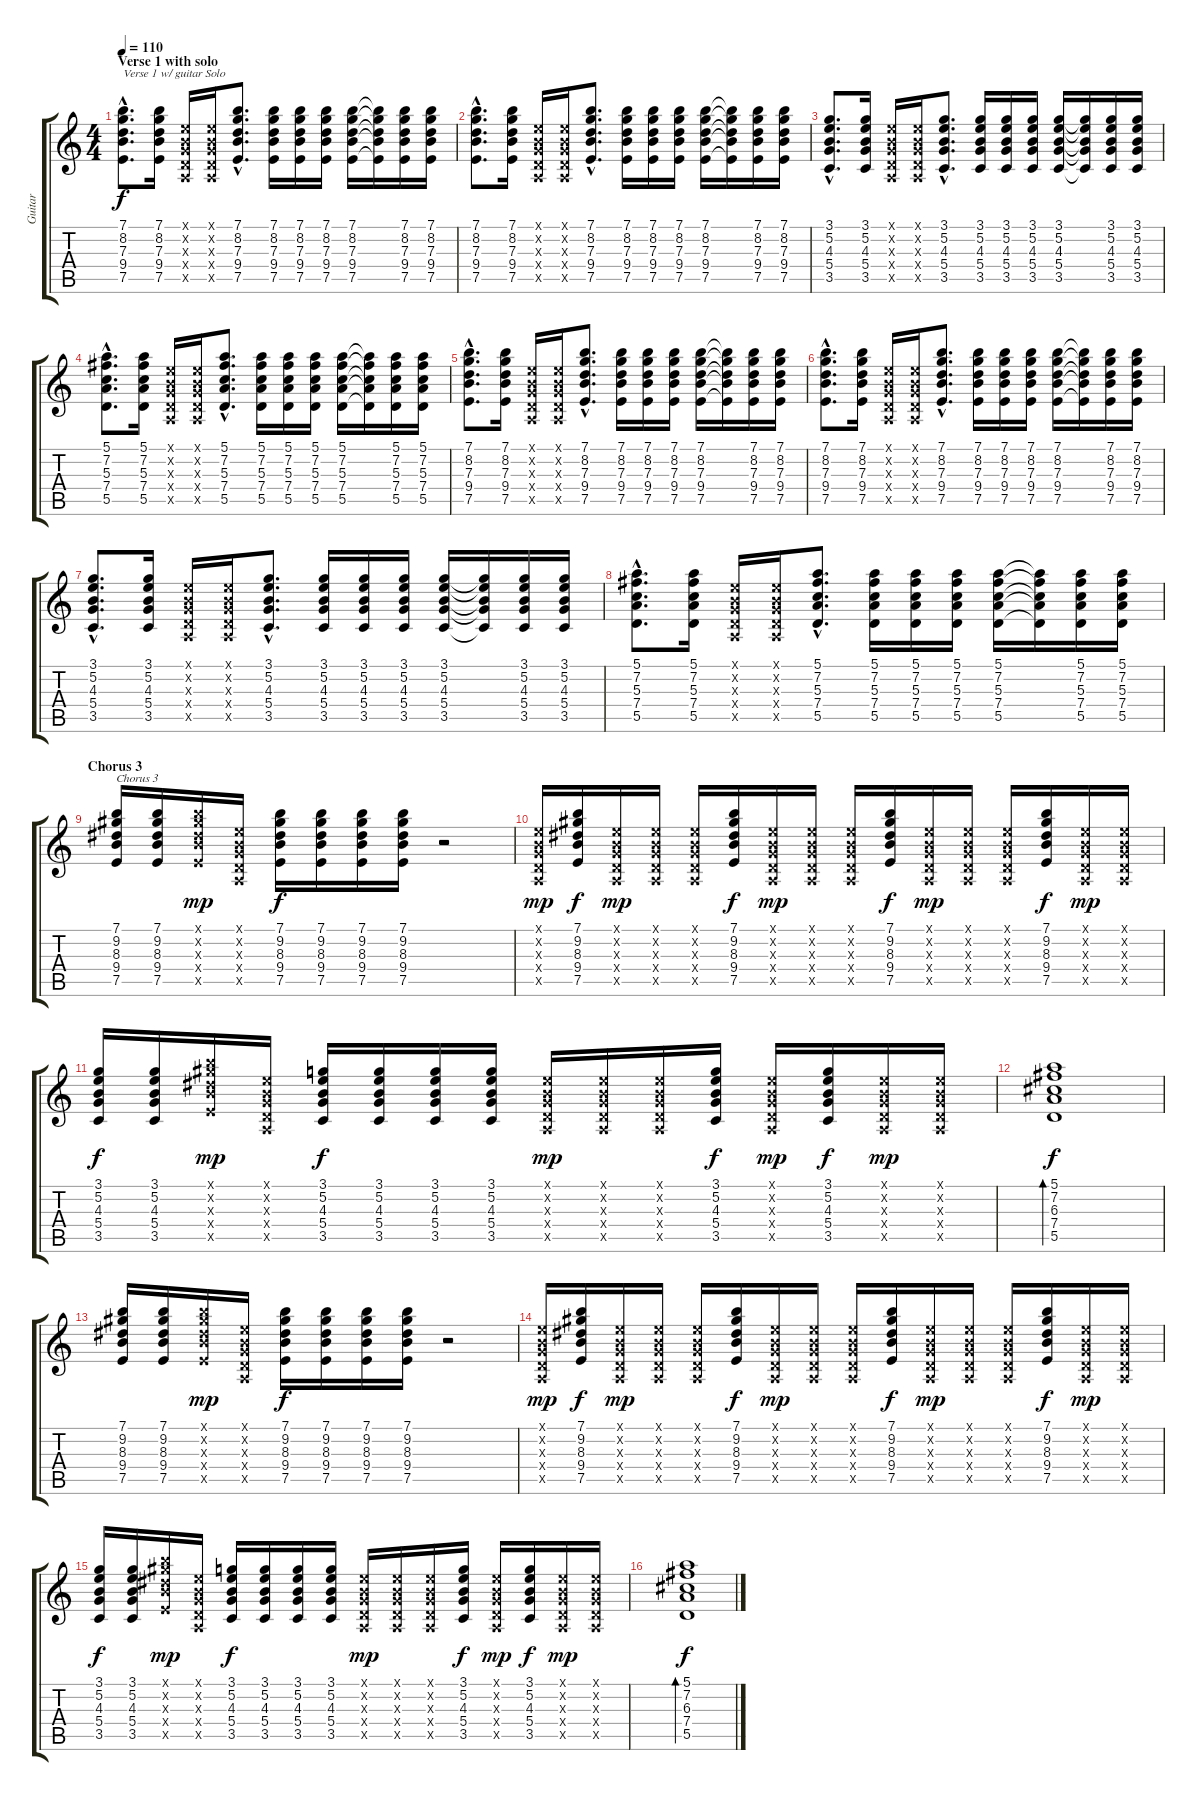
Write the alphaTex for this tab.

\track ("Guitar" "Guitar") {instrument electricguitarclean}
\staff {score tabs}
\tuning (E4 B3 G3 D3 A2 E2) {hide}
\ts (4 4)
\section ("" "Verse 1 with solo")
\tempo 110
\clef g2
\ks c
(7.1{hac} 8.2{hac} 7.3{hac} 9.4{hac} 7.5{hac}).8{d txt "Verse 1 w/ guitar Solo" dy f} (7.1 8.2 7.3 9.4 7.5).16 (0.1{x} 0.2{x} 0.3{x} 0.4{x} 0.5{x}).16 (0.1{x} 0.2{x} 0.3{x} 0.4{x} 0.5{x}).16 (7.1{hac} 8.2{hac} 7.3{hac} 9.4{hac} 7.5{hac}).8{d} (7.1 8.2 7.3 9.4 7.5).16 (7.1 8.2 7.3 9.4 7.5).16 (7.1 8.2 7.3 9.4 7.5).16 (7.1 8.2 7.3 9.4 7.5).16 (7.1{t} 8.2{t} 7.3{t} 9.4{t} 7.5{t}).16 (7.1 8.2 7.3 9.4 7.5).16 (7.1 8.2 7.3 9.4 7.5).16 |
(7.1{hac} 8.2{hac} 7.3{hac} 9.4{hac} 7.5{hac}).8{d} (7.1 8.2 7.3 9.4 7.5).16 (0.1{x} 0.2{x} 0.3{x} 0.4{x} 0.5{x}).16 (0.1{x} 0.2{x} 0.3{x} 0.4{x} 0.5{x}).16 (7.1{hac} 8.2{hac} 7.3{hac} 9.4{hac} 7.5{hac}).8{d} (7.1 8.2 7.3 9.4 7.5).16 (7.1 8.2 7.3 9.4 7.5).16 (7.1 8.2 7.3 9.4 7.5).16 (7.1 8.2 7.3 9.4 7.5).16 (7.1{t} 8.2{t} 7.3{t} 9.4{t} 7.5{t}).16 (7.1 8.2 7.3 9.4 7.5).16 (7.1 8.2 7.3 9.4 7.5).16 |
(3.1{hac} 5.2{hac} 4.3{hac} 5.4{hac} 3.5{hac}).8{d} (3.1 5.2 4.3 5.4 3.5).16 (0.1{x} 0.2{x} 0.3{x} 0.4{x} 0.5{x}).16 (0.1{x} 0.2{x} 0.3{x} 0.4{x} 0.5{x}).16 (3.1{hac} 5.2{hac} 4.3{hac} 5.4{hac} 3.5{hac}).8{d} (3.1 5.2 4.3 5.4 3.5).16 (3.1 5.2 4.3 5.4 3.5).16 (3.1 5.2 4.3 5.4 3.5).16 (3.1 5.2 4.3 5.4 3.5).16 (3.1{t} 5.2{t} 4.3{t} 5.4{t} 3.5{t}).16 (3.1 5.2 4.3 5.4 3.5).16 (3.1 5.2 4.3 5.4 3.5).16 |
(5.1{hac} 7.2{hac} 5.3{hac} 7.4{hac} 5.5{hac}).8{d} (5.1 7.2 5.3 7.4 5.5).16 (0.1{x} 0.2{x} 0.3{x} 0.4{x} 0.5{x}).16 (0.1{x} 0.2{x} 0.3{x} 0.4{x} 0.5{x}).16 (5.1{hac} 7.2{hac} 5.3{hac} 7.4{hac} 5.5{hac}).8{d} (5.1 7.2 5.3 7.4 5.5).16 (5.1 7.2 5.3 7.4 5.5).16 (5.1 7.2 5.3 7.4 5.5).16 (5.1 7.2 5.3 7.4 5.5).16 (5.1{t} 7.2{t} 5.3{t} 7.4{t} 5.5{t}).16 (5.1 7.2 5.3 7.4 5.5).16 (5.1 7.2 5.3 7.4 5.5).16 |
(7.1{hac} 8.2{hac} 7.3{hac} 9.4{hac} 7.5{hac}).8{d} (7.1 8.2 7.3 9.4 7.5).16 (0.1{x} 0.2{x} 0.3{x} 0.4{x} 0.5{x}).16 (0.1{x} 0.2{x} 0.3{x} 0.4{x} 0.5{x}).16 (7.1{hac} 8.2{hac} 7.3{hac} 9.4{hac} 7.5{hac}).8{d} (7.1 8.2 7.3 9.4 7.5).16 (7.1 8.2 7.3 9.4 7.5).16 (7.1 8.2 7.3 9.4 7.5).16 (7.1 8.2 7.3 9.4 7.5).16 (7.1{t} 8.2{t} 7.3{t} 9.4{t} 7.5{t}).16 (7.1 8.2 7.3 9.4 7.5).16 (7.1 8.2 7.3 9.4 7.5).16 |
(7.1{hac} 8.2{hac} 7.3{hac} 9.4{hac} 7.5{hac}).8{d} (7.1 8.2 7.3 9.4 7.5).16 (0.1{x} 0.2{x} 0.3{x} 0.4{x} 0.5{x}).16 (0.1{x} 0.2{x} 0.3{x} 0.4{x} 0.5{x}).16 (7.1{hac} 8.2{hac} 7.3{hac} 9.4{hac} 7.5{hac}).8{d} (7.1 8.2 7.3 9.4 7.5).16 (7.1 8.2 7.3 9.4 7.5).16 (7.1 8.2 7.3 9.4 7.5).16 (7.1 8.2 7.3 9.4 7.5).16 (7.1{t} 8.2{t} 7.3{t} 9.4{t} 7.5{t}).16 (7.1 8.2 7.3 9.4 7.5).16 (7.1 8.2 7.3 9.4 7.5).16 |
(3.1{hac} 5.2{hac} 4.3{hac} 5.4{hac} 3.5{hac}).8{d} (3.1 5.2 4.3 5.4 3.5).16 (0.1{x} 0.2{x} 0.3{x} 0.4{x} 0.5{x}).16 (0.1{x} 0.2{x} 0.3{x} 0.4{x} 0.5{x}).16 (3.1{hac} 5.2{hac} 4.3{hac} 5.4{hac} 3.5{hac}).8{d} (3.1 5.2 4.3 5.4 3.5).16 (3.1 5.2 4.3 5.4 3.5).16 (3.1 5.2 4.3 5.4 3.5).16 (3.1 5.2 4.3 5.4 3.5).16 (3.1{t} 5.2{t} 4.3{t} 5.4{t} 3.5{t}).16 (3.1 5.2 4.3 5.4 3.5).16 (3.1 5.2 4.3 5.4 3.5).16 |
(5.1{hac} 7.2{hac} 5.3{hac} 7.4{hac} 5.5{hac}).8{d} (5.1 7.2 5.3 7.4 5.5).16 (0.1{x} 0.2{x} 0.3{x} 0.4{x} 0.5{x}).16 (0.1{x} 0.2{x} 0.3{x} 0.4{x} 0.5{x}).16 (5.1{hac} 7.2{hac} 5.3{hac} 7.4{hac} 5.5{hac}).8{d} (5.1 7.2 5.3 7.4 5.5).16 (5.1 7.2 5.3 7.4 5.5).16 (5.1 7.2 5.3 7.4 5.5).16 (5.1 7.2 5.3 7.4 5.5).16 (5.1{t} 7.2{t} 5.3{t} 7.4{t} 5.5{t}).16 (5.1 7.2 5.3 7.4 5.5).16 (5.1 7.2 5.3 7.4 5.5).16 |
\section ("" "Chorus 3")
(7.1 9.2 8.3 9.4 7.5).16{txt "Chorus 3"} (7.1 9.2 8.3 9.4 7.5).16 (7.1{x} 9.2{x} 8.3{x} 9.4{x} 7.5{x}).16{dy mp instrument electricguitarjazz} (0.1{x} 0.2{x} 0.3{x} 0.4{x} 0.5{x}).16 (7.1 9.2 8.3 9.4 7.5).16{dy f instrument electricguitarclean} (7.1 9.2 8.3 9.4 7.5).16 (7.1 9.2 8.3 9.4 7.5).16 (7.1 9.2 8.3 9.4 7.5).16 r.2 |
(0.1{x} 0.2{x} 0.3{x} 0.4{x} 0.5{x}).16{dy mp instrument electricguitarjazz} (7.1 9.2 8.3 9.4 7.5).16{dy f instrument electricguitarclean} (0.1{x} 0.2{x} 0.3{x} 0.4{x} 0.5{x}).16{dy mp instrument electricguitarjazz} (0.1{x} 0.2{x} 0.3{x} 0.4{x} 0.5{x}).16 (0.1{x} 0.2{x} 0.3{x} 0.4{x} 0.5{x}).16 (7.1 9.2 8.3 9.4 7.5).16{dy f instrument electricguitarclean} (0.1{x} 0.2{x} 0.3{x} 0.4{x} 0.5{x}).16{dy mp instrument electricguitarjazz} (0.1{x} 0.2{x} 0.3{x} 0.4{x} 0.5{x}).16 (0.1{x} 0.2{x} 0.3{x} 0.4{x} 0.5{x}).16 (7.1 9.2 8.3 9.4 7.5).16{dy f instrument electricguitarclean} (0.1{x} 0.2{x} 0.3{x} 0.4{x} 0.5{x}).16{dy mp instrument electricguitarjazz} (0.1{x} 0.2{x} 0.3{x} 0.4{x} 0.5{x}).16 (0.1{x} 0.2{x} 0.3{x} 0.4{x} 0.5{x}).16 (7.1 9.2 8.3 9.4 7.5).16{dy f instrument electricguitarclean} (0.1{x} 0.2{x} 0.3{x} 0.4{x} 0.5{x}).16{dy mp instrument electricguitarjazz} (0.1{x} 0.2{x} 0.3{x} 0.4{x} 0.5{x}).16 |
(3.1 5.2 4.3 5.4 3.5).16{dy f instrument electricguitarclean} (3.1 5.2 4.3 5.4 3.5).16 (7.1{x} 9.2{x} 8.3{x} 9.4{x} 7.5{x}).16{dy mp instrument electricguitarjazz} (0.1{x} 0.2{x} 0.3{x} 0.4{x} 0.5{x}).16 (3.1 5.2 4.3 5.4 3.5).16{dy f instrument electricguitarclean} (3.1 5.2 4.3 5.4 3.5).16 (3.1 5.2 4.3 5.4 3.5).16 (3.1 5.2 4.3 5.4 3.5).16 (0.1{x} 0.2{x} 0.3{x} 0.4{x} 0.5{x}).16{dy mp instrument electricguitarjazz} (0.1{x} 0.2{x} 0.3{x} 0.4{x} 0.5{x}).16 (0.1{x} 0.2{x} 0.3{x} 0.4{x} 0.5{x}).16 (3.1 5.2 4.3 5.4 3.5).16{dy f instrument electricguitarclean} (0.1{x} 0.2{x} 0.3{x} 0.4{x} 0.5{x}).16{dy mp instrument electricguitarjazz} (3.1 5.2 4.3 5.4 3.5).16{dy f instrument electricguitarclean} (0.1{x} 0.2{x} 0.3{x} 0.4{x} 0.5{x}).16{dy mp instrument electricguitarjazz} (0.1{x} 0.2{x} 0.3{x} 0.4{x} 0.5{x}).16 |
(5.1 7.2 6.3 7.4 5.5).1{bd 480 dy f instrument electricguitarclean} |
(7.1 9.2 8.3 9.4 7.5).16 (7.1 9.2 8.3 9.4 7.5).16 (7.1{x} 9.2{x} 8.3{x} 9.4{x} 7.5{x}).16{dy mp instrument electricguitarjazz} (0.1{x} 0.2{x} 0.3{x} 0.4{x} 0.5{x}).16 (7.1 9.2 8.3 9.4 7.5).16{dy f instrument electricguitarclean} (7.1 9.2 8.3 9.4 7.5).16 (7.1 9.2 8.3 9.4 7.5).16 (7.1 9.2 8.3 9.4 7.5).16 r.2 |
(0.1{x} 0.2{x} 0.3{x} 0.4{x} 0.5{x}).16{dy mp instrument electricguitarjazz} (7.1 9.2 8.3 9.4 7.5).16{dy f instrument electricguitarclean} (0.1{x} 0.2{x} 0.3{x} 0.4{x} 0.5{x}).16{dy mp instrument electricguitarjazz} (0.1{x} 0.2{x} 0.3{x} 0.4{x} 0.5{x}).16 (0.1{x} 0.2{x} 0.3{x} 0.4{x} 0.5{x}).16 (7.1 9.2 8.3 9.4 7.5).16{dy f instrument electricguitarclean} (0.1{x} 0.2{x} 0.3{x} 0.4{x} 0.5{x}).16{dy mp instrument electricguitarjazz} (0.1{x} 0.2{x} 0.3{x} 0.4{x} 0.5{x}).16 (0.1{x} 0.2{x} 0.3{x} 0.4{x} 0.5{x}).16 (7.1 9.2 8.3 9.4 7.5).16{dy f instrument electricguitarclean} (0.1{x} 0.2{x} 0.3{x} 0.4{x} 0.5{x}).16{dy mp instrument electricguitarjazz} (0.1{x} 0.2{x} 0.3{x} 0.4{x} 0.5{x}).16 (0.1{x} 0.2{x} 0.3{x} 0.4{x} 0.5{x}).16 (7.1 9.2 8.3 9.4 7.5).16{dy f instrument electricguitarclean} (0.1{x} 0.2{x} 0.3{x} 0.4{x} 0.5{x}).16{dy mp instrument electricguitarjazz} (0.1{x} 0.2{x} 0.3{x} 0.4{x} 0.5{x}).16 |
(3.1 5.2 4.3 5.4 3.5).16{dy f instrument electricguitarclean} (3.1 5.2 4.3 5.4 3.5).16 (7.1{x} 9.2{x} 8.3{x} 9.4{x} 7.5{x}).16{dy mp instrument electricguitarjazz} (0.1{x} 0.2{x} 0.3{x} 0.4{x} 0.5{x}).16 (3.1 5.2 4.3 5.4 3.5).16{dy f instrument electricguitarclean} (3.1 5.2 4.3 5.4 3.5).16 (3.1 5.2 4.3 5.4 3.5).16 (3.1 5.2 4.3 5.4 3.5).16 (0.1{x} 0.2{x} 0.3{x} 0.4{x} 0.5{x}).16{dy mp instrument electricguitarjazz} (0.1{x} 0.2{x} 0.3{x} 0.4{x} 0.5{x}).16 (0.1{x} 0.2{x} 0.3{x} 0.4{x} 0.5{x}).16 (3.1 5.2 4.3 5.4 3.5).16{dy f instrument electricguitarclean} (0.1{x} 0.2{x} 0.3{x} 0.4{x} 0.5{x}).16{dy mp instrument electricguitarjazz} (3.1 5.2 4.3 5.4 3.5).16{dy f instrument electricguitarclean} (0.1{x} 0.2{x} 0.3{x} 0.4{x} 0.5{x}).16{dy mp instrument electricguitarjazz} (0.1{x} 0.2{x} 0.3{x} 0.4{x} 0.5{x}).16 |
(5.1 7.2 6.3 7.4 5.5).1{bd 480 dy f instrument electricguitarclean}
